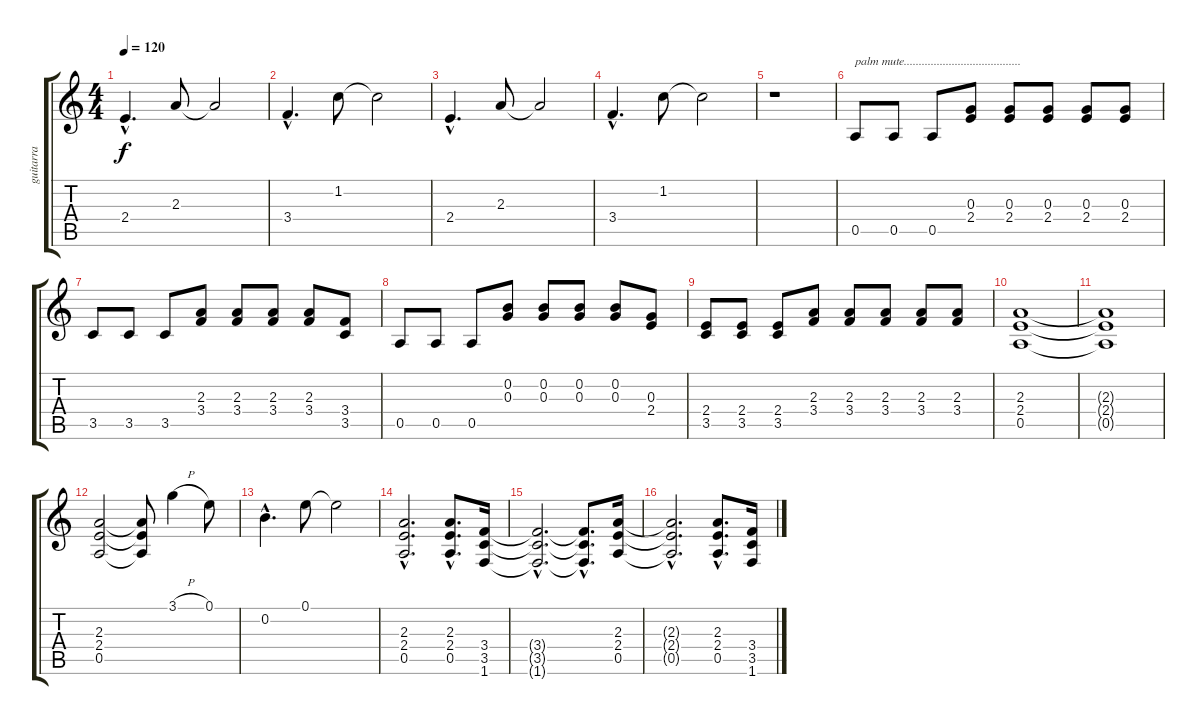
\track ("guitarra" "guitarra") {instrument distortionguitar}
\staff {score tabs}
\tuning (E4 B3 G3 D3 A2 E2) {hide}
\ts (4 4)
\tempo 120
\clef g2
\ks c
2.4{hac}.4{d dy f} 2.3.8 2.3{t}.2 |
3.4{hac}.4{d} 1.2.8 1.2{t}.2 |
2.4{hac}.4{d} 2.3.8 2.3{t}.2 |
3.4{hac}.4{d} 1.2.8 1.2{t}.2 |
r.1 |
0.5.8{txt "palm mute......................................." instrument electricguitarmuted} 0.5.8 0.5.8 (0.3 2.4).8 (0.3 2.4).8 (0.3 2.4).8 (0.3 2.4).8 (0.3 2.4).8 |
3.5.8 3.5.8 3.5.8 (2.3 3.4).8 (2.3 3.4).8 (2.3 3.4).8 (2.3 3.4).8 (3.4 3.5).8 |
0.5.8 0.5.8 0.5.8 (0.2 0.3).8 (0.2 0.3).8 (0.2 0.3).8 (0.2 0.3).8 (0.3 2.4).8 |
(2.4 3.5).8 (2.4 3.5).8 (2.4 3.5).8 (2.3 3.4).8 (2.3 3.4).8 (2.3 3.4).8 (2.3 3.4).8 (2.3 3.4).8 |
(2.3 2.4 0.5).1{instrument distortionguitar} |
(2.3{t} 2.4{t} 0.5{t}).1 |
(2.3 2.4 0.5).2 (2.3{t} 2.4{t} 0.5{t}).8 3.1{h}.4 0.1.8 |
0.2{hac}.4{d} 0.1.8 0.1{t}.2 |
(2.3{hac} 2.4{hac} 0.5{hac}).2{d} (2.3{hac} 2.4{hac} 0.5{hac}).8{d} (3.4 3.5 1.6).16 |
(3.4{hac t} 3.5{hac t} 1.6{hac t}).2{d} (3.4{hac t} 3.5{hac t} 1.6{hac t}).8{d} (2.3 2.4 0.5).16 |
(2.3{hac t} 2.4{hac t} 0.5{hac t}).2{d} (2.3{hac} 2.4{hac} 0.5{hac}).8{d} (3.4 3.5 1.6).16
